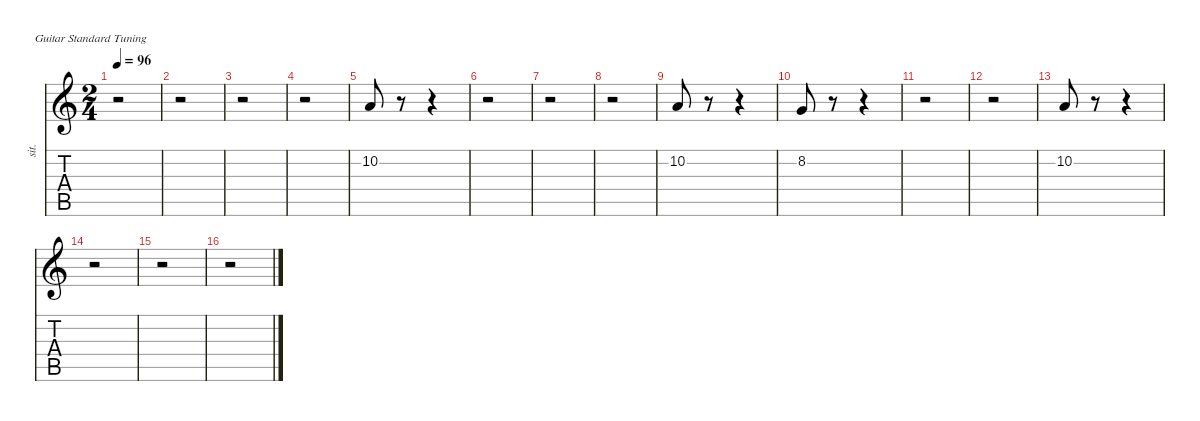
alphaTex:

\defaultSystemsLayout 4
\hideDynamics
\bracketExtendMode nobrackets
\otherSystemsTrackNameOrientation horizontal
\track ("Sitar" "sit.") {instrument sitar}
\staff {score tabs}
\tuning (E4 B3 G3 D3 A2 E2)
\ts (2 4)
\tempo 96
\clef g2
\ks c
r.2{dy fff} |
r.2 |
r.2 |
r.2 |
10.2.8{dy f} r.8 r.4 |
r.2 |
r.2 |
r.2 |
10.2.8 r.8 r.4 |
8.2.8 r.8 r.4 |
r.2 |
r.2 |
10.2.8 r.8 r.4 |
r.2 |
r.2 |
r.2
